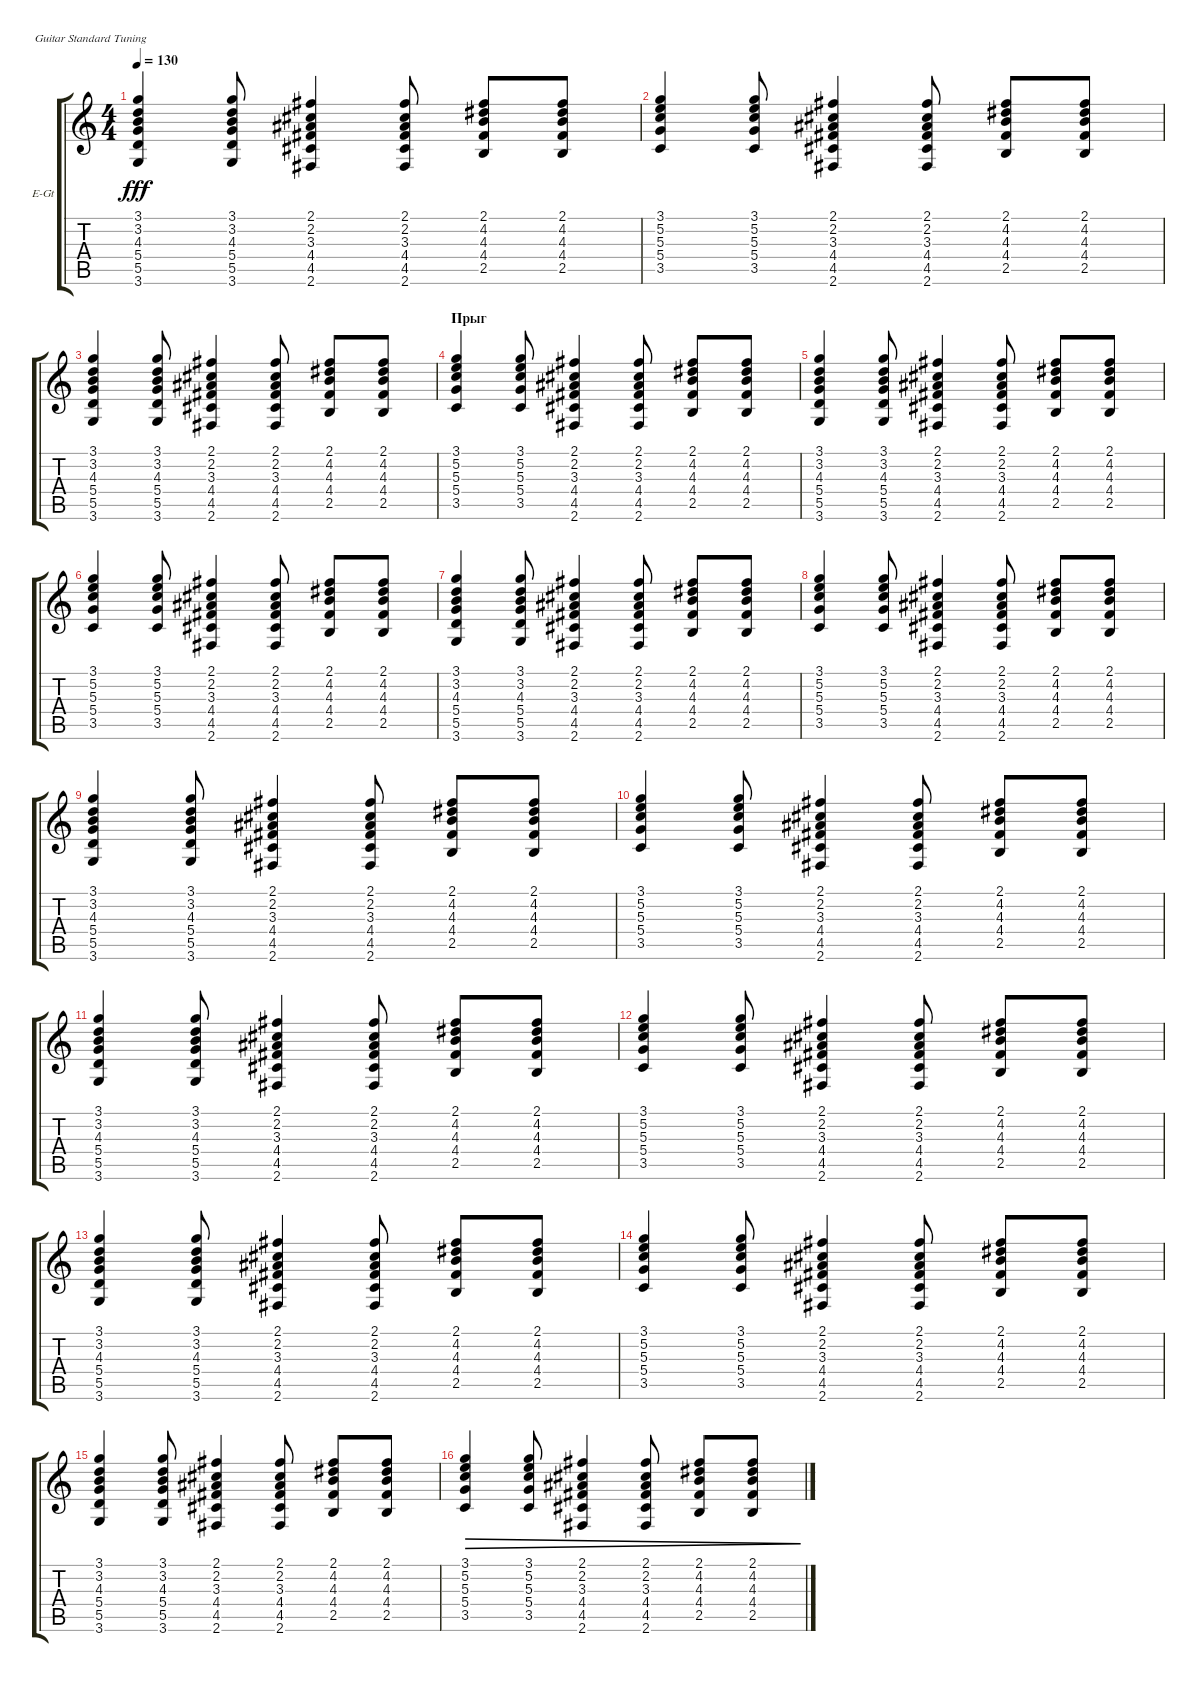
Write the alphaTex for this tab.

\defaultSystemsLayout 4
\bracketExtendMode groupsimilarinstruments
\firstSystemTrackNameOrientation horizontal
\otherSystemsTrackNameOrientation horizontal
\track ("Electric Guitar" "E-Gt") {instrument distortionguitar}
\staff {score tabs}
\tuning (E4 B3 G3 D3 A2 E2)
\ts (4 4)
\tempo 130
\clef g2
\ks c
(3.1 3.2 4.3 5.4 5.5 3.6).4{dy fff} (3.1 3.2 4.3 5.4 5.5 3.6).8 (2.1 2.2 2.6 4.5 4.4 3.3).4 (2.1 2.2 2.6 4.5 4.4 3.3).8 (2.1 4.2 4.3 4.4 2.5).8 (2.1 4.2 4.3 4.4 2.5).8 |
(3.1 5.2 5.3 5.4 3.5).4 (3.1 5.2 5.3 5.4 3.5).8 (2.1 2.2 2.6 4.5 4.4 3.3).4 (2.1 2.2 2.6 4.5 4.4 3.3).8 (2.1 4.2 4.3 4.4 2.5).8 (2.1 4.2 4.3 4.4 2.5).8 |
(3.1 3.2 4.3 5.4 5.5 3.6).4 (3.1 3.2 4.3 5.4 5.5 3.6).8 (2.1 2.2 2.6 4.5 4.4 3.3).4 (2.1 2.2 2.6 4.5 4.4 3.3).8 (2.1 4.2 4.3 4.4 2.5).8 (2.1 4.2 4.3 4.4 2.5).8 |
\section ("" "Прыг")
(3.1 5.2 5.3 5.4 3.5).4 (3.1 5.2 5.3 5.4 3.5).8 (2.1 2.2 2.6 4.5 4.4 3.3).4 (2.1 2.2 2.6 4.5 4.4 3.3).8 (2.1 4.2 4.3 4.4 2.5).8 (2.1 4.2 4.3 4.4 2.5).8 |
(3.1 3.2 4.3 5.4 5.5 3.6).4 (3.1 3.2 4.3 5.4 5.5 3.6).8 (2.1 2.2 2.6 4.5 4.4 3.3).4 (2.1 2.2 2.6 4.5 4.4 3.3).8 (2.1 4.2 4.3 4.4 2.5).8 (2.1 4.2 4.3 4.4 2.5).8 |
(3.1 5.2 5.3 5.4 3.5).4 (3.1 5.2 5.3 5.4 3.5).8 (2.1 2.2 2.6 4.5 4.4 3.3).4 (2.1 2.2 2.6 4.5 4.4 3.3).8 (2.1 4.2 4.3 4.4 2.5).8 (2.1 4.2 4.3 4.4 2.5).8 |
(3.1 3.2 4.3 5.4 5.5 3.6).4 (3.1 3.2 4.3 5.4 5.5 3.6).8 (2.1 2.2 2.6 4.5 4.4 3.3).4 (2.1 2.2 2.6 4.5 4.4 3.3).8 (2.1 4.2 4.3 4.4 2.5).8 (2.1 4.2 4.3 4.4 2.5).8 |
(3.1 5.2 5.3 5.4 3.5).4 (3.1 5.2 5.3 5.4 3.5).8 (2.1 2.2 2.6 4.5 4.4 3.3).4 (2.1 2.2 2.6 4.5 4.4 3.3).8 (2.1 4.2 4.3 4.4 2.5).8 (2.1 4.2 4.3 4.4 2.5).8 |
(3.1 3.2 4.3 5.4 5.5 3.6).4 (3.1 3.2 4.3 5.4 5.5 3.6).8 (2.1 2.2 2.6 4.5 4.4 3.3).4 (2.1 2.2 2.6 4.5 4.4 3.3).8 (2.1 4.2 4.3 4.4 2.5).8 (2.1 4.2 4.3 4.4 2.5).8 |
(3.1 5.2 5.3 5.4 3.5).4 (3.1 5.2 5.3 5.4 3.5).8 (2.1 2.2 2.6 4.5 4.4 3.3).4 (2.1 2.2 2.6 4.5 4.4 3.3).8 (2.1 4.2 4.3 4.4 2.5).8 (2.1 4.2 4.3 4.4 2.5).8 |
(3.1 3.2 4.3 5.4 5.5 3.6).4 (3.1 3.2 4.3 5.4 5.5 3.6).8 (2.1 2.2 2.6 4.5 4.4 3.3).4 (2.1 2.2 2.6 4.5 4.4 3.3).8 (2.1 4.2 4.3 4.4 2.5).8 (2.1 4.2 4.3 4.4 2.5).8 |
(3.1 5.2 5.3 5.4 3.5).4 (3.1 5.2 5.3 5.4 3.5).8 (2.1 2.2 2.6 4.5 4.4 3.3).4 (2.1 2.2 2.6 4.5 4.4 3.3).8 (2.1 4.2 4.3 4.4 2.5).8 (2.1 4.2 4.3 4.4 2.5).8 |
(3.1 3.2 4.3 5.4 5.5 3.6).4 (3.1 3.2 4.3 5.4 5.5 3.6).8 (2.1 2.2 2.6 4.5 4.4 3.3).4 (2.1 2.2 2.6 4.5 4.4 3.3).8 (2.1 4.2 4.3 4.4 2.5).8 (2.1 4.2 4.3 4.4 2.5).8 |
(3.1 5.2 5.3 5.4 3.5).4 (3.1 5.2 5.3 5.4 3.5).8 (2.1 2.2 2.6 4.5 4.4 3.3).4 (2.1 2.2 2.6 4.5 4.4 3.3).8 (2.1 4.2 4.3 4.4 2.5).8 (2.1 4.2 4.3 4.4 2.5).8 |
(3.1 3.2 4.3 5.4 5.5 3.6).4 (3.1 3.2 4.3 5.4 5.5 3.6).8 (2.1 2.2 2.6 4.5 4.4 3.3).4 (2.1 2.2 2.6 4.5 4.4 3.3).8 (2.1 4.2 4.3 4.4 2.5).8 (2.1 4.2 4.3 4.4 2.5).8 |
(3.1 5.2 5.3 5.4 3.5).4{dec} (3.1 5.2 5.3 5.4 3.5).8{dec} (2.1 2.2 2.6 4.5 4.4 3.3).4{dec} (2.1 2.2 2.6 4.5 4.4 3.3).8{dec} (2.1 4.2 4.3 4.4 2.5).8{dec} (2.1 4.2 4.3 4.4 2.5).8{dec}
